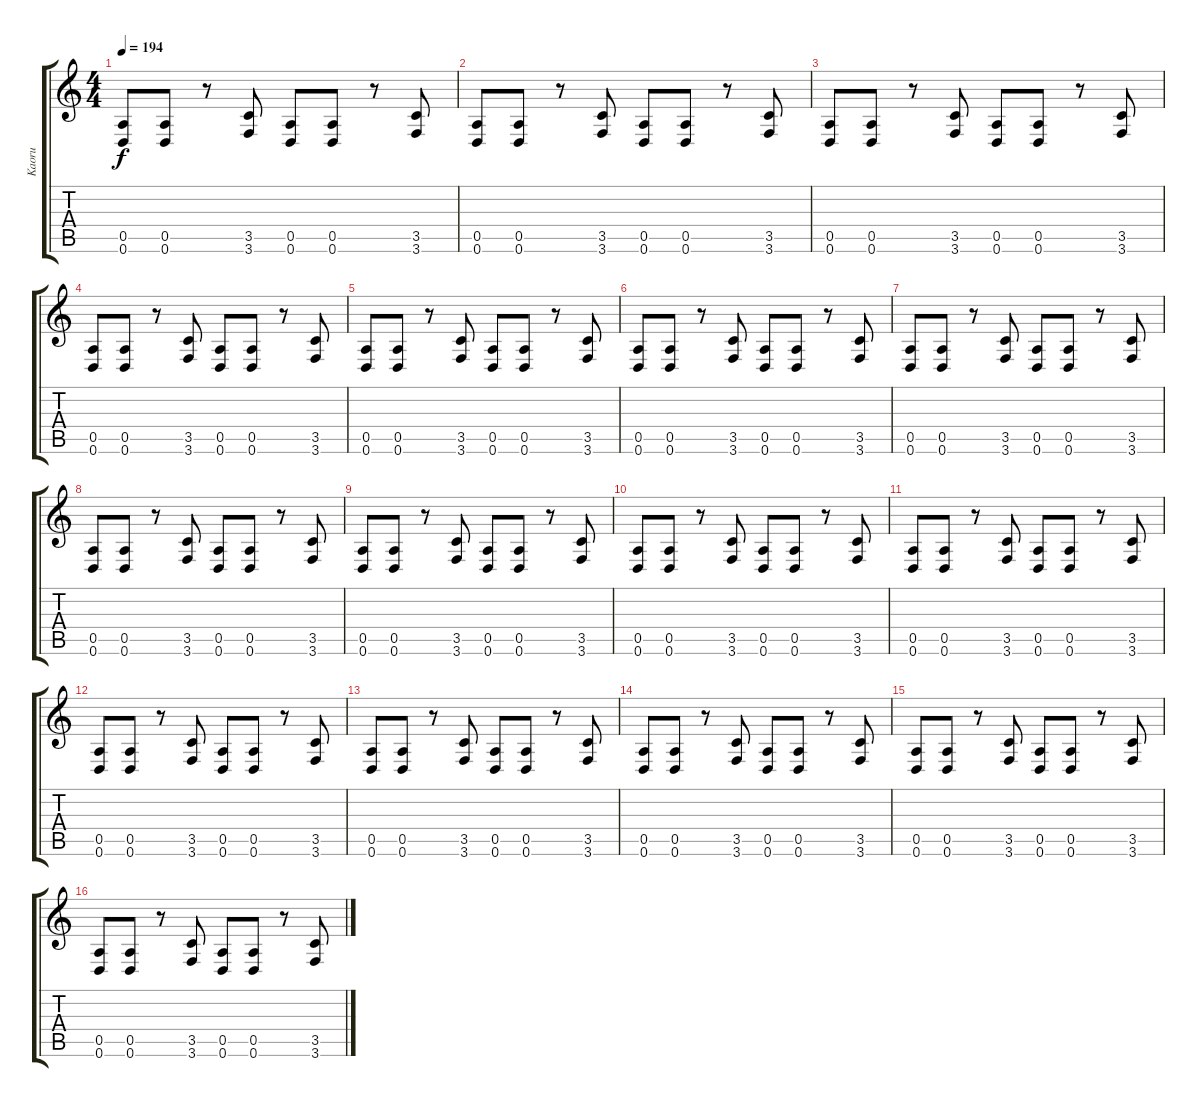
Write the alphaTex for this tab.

\track ("Kaoru" "Kaoru") {instrument distortionguitar}
\staff {score tabs}
\tuning (E4 B3 G3 D3 A2 D2) {hide}
\ts (4 4)
\tempo 194
\clef g2
\ks c
(0.5 0.6).8{dy f} (0.5 0.6).8 r.8 (3.5 3.6).8 (0.5 0.6).8 (0.5 0.6).8 r.8 (3.5 3.6).8 |
(0.5 0.6).8 (0.5 0.6).8 r.8 (3.5 3.6).8 (0.5 0.6).8 (0.5 0.6).8 r.8 (3.5 3.6).8 |
(0.5 0.6).8 (0.5 0.6).8 r.8 (3.5 3.6).8 (0.5 0.6).8 (0.5 0.6).8 r.8 (3.5 3.6).8 |
(0.5 0.6).8 (0.5 0.6).8 r.8 (3.5 3.6).8 (0.5 0.6).8 (0.5 0.6).8 r.8 (3.5 3.6).8 |
(0.5 0.6).8 (0.5 0.6).8 r.8 (3.5 3.6).8 (0.5 0.6).8 (0.5 0.6).8 r.8 (3.5 3.6).8 |
(0.5 0.6).8 (0.5 0.6).8 r.8 (3.5 3.6).8 (0.5 0.6).8 (0.5 0.6).8 r.8 (3.5 3.6).8 |
(0.5 0.6).8 (0.5 0.6).8 r.8 (3.5 3.6).8 (0.5 0.6).8 (0.5 0.6).8 r.8 (3.5 3.6).8 |
(0.5 0.6).8 (0.5 0.6).8 r.8 (3.5 3.6).8 (0.5 0.6).8 (0.5 0.6).8 r.8 (3.5 3.6).8 |
(0.5 0.6).8 (0.5 0.6).8 r.8 (3.5 3.6).8 (0.5 0.6).8 (0.5 0.6).8 r.8 (3.5 3.6).8 |
(0.5 0.6).8 (0.5 0.6).8 r.8 (3.5 3.6).8 (0.5 0.6).8 (0.5 0.6).8 r.8 (3.5 3.6).8 |
(0.5 0.6).8 (0.5 0.6).8 r.8 (3.5 3.6).8 (0.5 0.6).8 (0.5 0.6).8 r.8 (3.5 3.6).8 |
(0.5 0.6).8 (0.5 0.6).8 r.8 (3.5 3.6).8 (0.5 0.6).8 (0.5 0.6).8 r.8 (3.5 3.6).8 |
(0.5 0.6).8 (0.5 0.6).8 r.8 (3.5 3.6).8 (0.5 0.6).8 (0.5 0.6).8 r.8 (3.5 3.6).8 |
(0.5 0.6).8 (0.5 0.6).8 r.8 (3.5 3.6).8 (0.5 0.6).8 (0.5 0.6).8 r.8 (3.5 3.6).8 |
(0.5 0.6).8 (0.5 0.6).8 r.8 (3.5 3.6).8 (0.5 0.6).8 (0.5 0.6).8 r.8 (3.5 3.6).8 |
(0.5 0.6).8 (0.5 0.6).8 r.8 (3.5 3.6).8 (0.5 0.6).8 (0.5 0.6).8 r.8 (3.5 3.6).8
